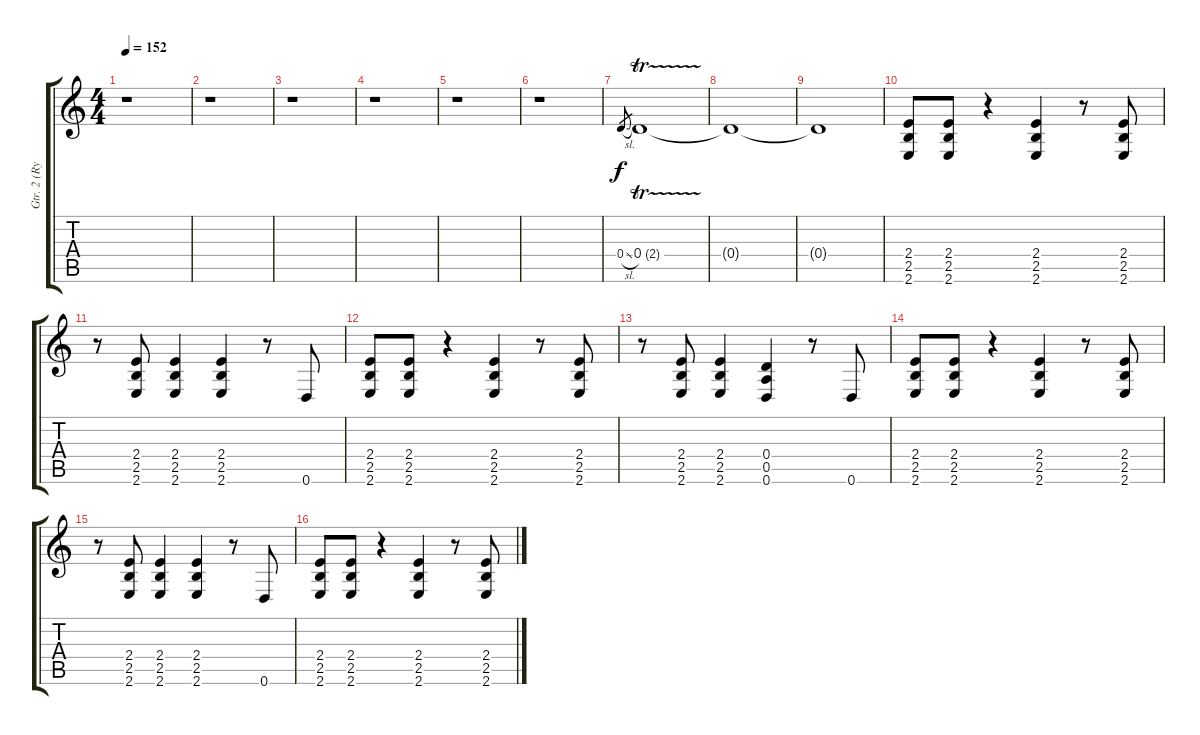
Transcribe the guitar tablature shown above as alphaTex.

\track ("Gtr. 2 (Rythm)" "Gtr. 2 (Ry") {instrument overdrivenguitar}
\staff {score tabs}
\tuning (E4 B3 G3 D3 A2 D2) {hide}
\ts (4 4)
\tempo 152
\clef g2
\ks c
r.1{dy f instrument overdrivenguitar} |
r.1 |
r.1 |
r.1 |
r.1 |
r.1 |
0.4{sl}.8{gr} 0.4{tr (2 16)}.1 |
0.4{t}.1 |
0.4{t}.1 |
(2.4 2.5 2.6).8{volume 10} (2.4 2.5 2.6).8 r.4 (2.4 2.5 2.6).4 r.8 (2.4 2.5 2.6).8 |
r.8 (2.4 2.5 2.6).8 (2.4 2.5 2.6).4 (2.4 2.5 2.6).4 r.8 0.6.8 |
(2.4 2.5 2.6).8 (2.4 2.5 2.6).8 r.4 (2.4 2.5 2.6).4 r.8 (2.4 2.5 2.6).8 |
r.8 (2.4 2.5 2.6).8 (2.4 2.5 2.6).4 (0.4 0.5 0.6).4 r.8 0.6.8 |
(2.4 2.5 2.6).8 (2.4 2.5 2.6).8 r.4 (2.4 2.5 2.6).4 r.8 (2.4 2.5 2.6).8 |
r.8 (2.4 2.5 2.6).8 (2.4 2.5 2.6).4 (2.4 2.5 2.6).4 r.8 0.6.8 |
(2.4 2.5 2.6).8 (2.4 2.5 2.6).8 r.4 (2.4 2.5 2.6).4 r.8 (2.4 2.5 2.6).8
